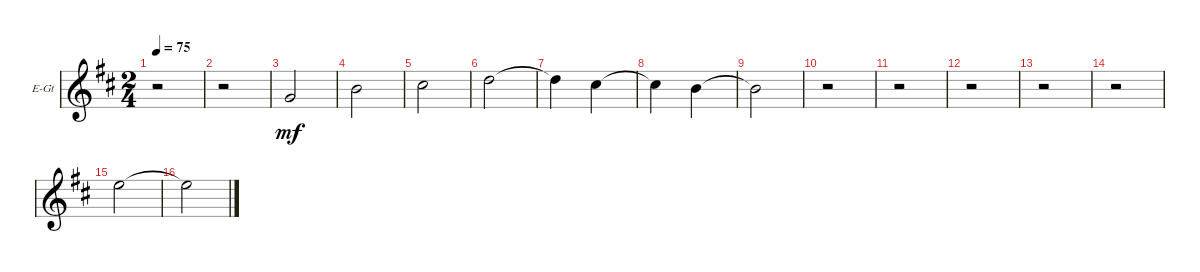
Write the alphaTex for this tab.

\defaultSystemsLayout 4
\bracketExtendMode groupsimilarinstruments
\firstSystemTrackNameOrientation horizontal
\otherSystemsTrackNameOrientation horizontal
\track ("Art's Voice" "E-Gt") {instrument electricguitarclean}
\staff {score}
\tuning (E4 B3 G3 D3 A2 E2)
\ts (2 4)
\tempo 75
\clef g2
\scale
0.333333
\ks d
r.2{dy mf} |
\scale
0.333333 r.2 |
\scale
0.333333 0.3.2 |
\scale
0.333333 0.2.2 |
\scale
0.333333 2.2.2 |
\scale
0.333333 3.2.2 |
\scale
0.333333 3.2{t}.4 2.2.4 |
\scale
0.333333 2.2{t}.4 0.2.4 |
\scale
0.333333 0.2{t}.2 |
\scale
0.333333 r.2 |
\scale
0.333333 r.2 |
\scale
0.333333 r.2 |
\scale
0.333333 r.2 |
\scale
0.333333 r.2 |
\scale
0.333333 0.1.2 |
\scale
0.333333 0.1{t}.2
